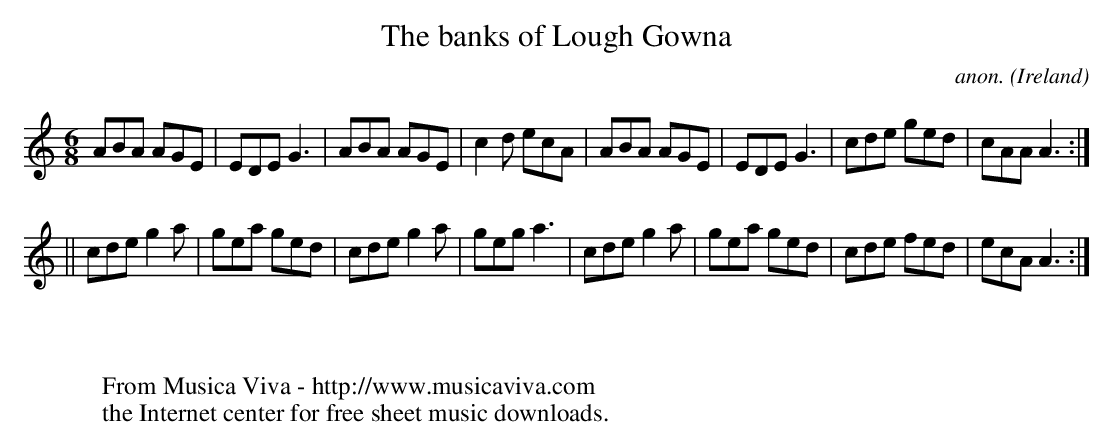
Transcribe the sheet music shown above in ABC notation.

X:1
T:The banks of Lough Gowna
C:anon.
O:Ireland
M:6/8
L:1/8
K:Am
   ABA AGE | EDE G3  | ABA AGE | c2d ecA | ABA AGE | EDE G3  | cde ged | cAA A3 :|
|| cde g2a | gea ged | cde g2a | geg a3  | cde g2a | gea ged | cde fed | ecA A3 :|
W:
W:
W: From Musica Viva - http://www.musicaviva.com
W: the Internet center for free sheet music downloads.
